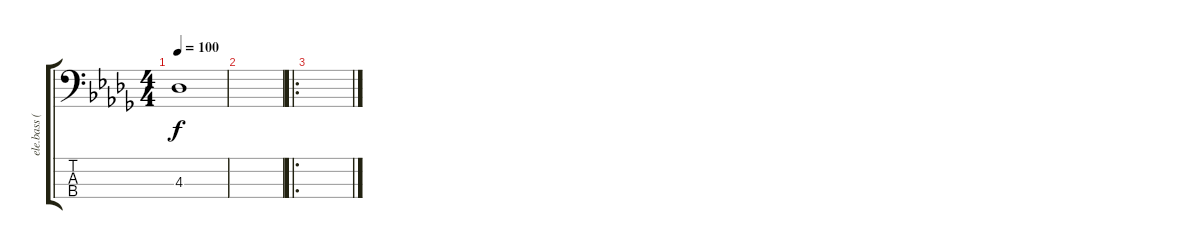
\track ("ele.bass (robby taack)" "ele.bass (") {instrument electricbassfinger}
\staff {score tabs}
\tuning (G2 D2 A1 E1) {hide}
\ts (4 4)
\tempo 100
\clef f4
\ks db
4.3.1{dy f} |
|
\ro
